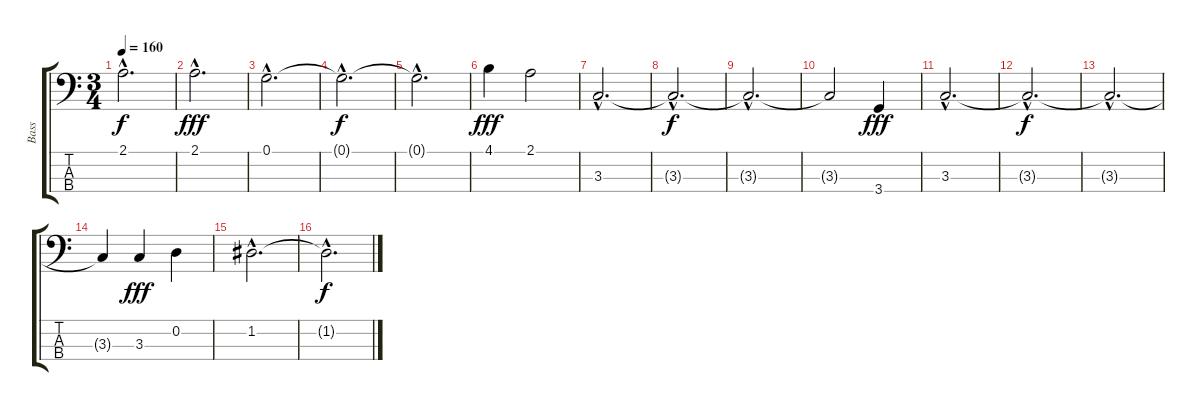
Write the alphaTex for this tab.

\track ("Bass" "Bass") {instrument fretlessbass}
\staff {score tabs}
\tuning (G2 D2 A1 E1) {hide}
\ts (3 4)
\tempo 160
\clef f4
\ks c
2.1{hac t}.2{d dy f} |
2.1{hac}.2{d dy fff} |
0.1{hac}.2{d} |
0.1{hac t}.2{d dy f} |
0.1{hac t}.2{d} |
4.1.4{dy fff} 2.1.2 |
3.3{hac}.2{d} |
3.3{hac t}.2{d dy f} |
3.3{hac t}.2{d} |
3.3{t}.2 3.4.4{dy fff} |
3.3{hac}.2{d} |
3.3{hac t}.2{d dy f} |
3.3{hac t}.2{d} |
3.3{t}.4 3.3.4{dy fff} 0.2.4 |
1.2{hac}.2{d} |
1.2{hac t}.2{d dy f}
